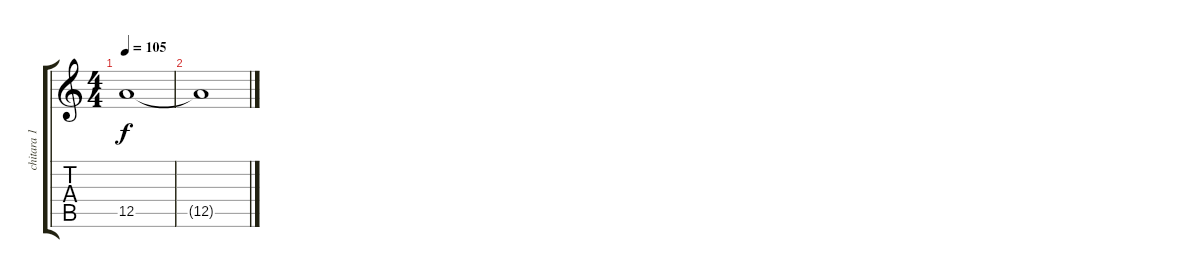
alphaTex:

\track ("chitara 1" "chitara 1") {instrument acousticguitarsteel}
\staff {score tabs}
\tuning (E4 B3 G3 D3 A2 E2) {hide}
\ts (4 4)
\tempo 105
\clef g2
\ks c
12.5.1{dy f} |
12.5{t}.1
